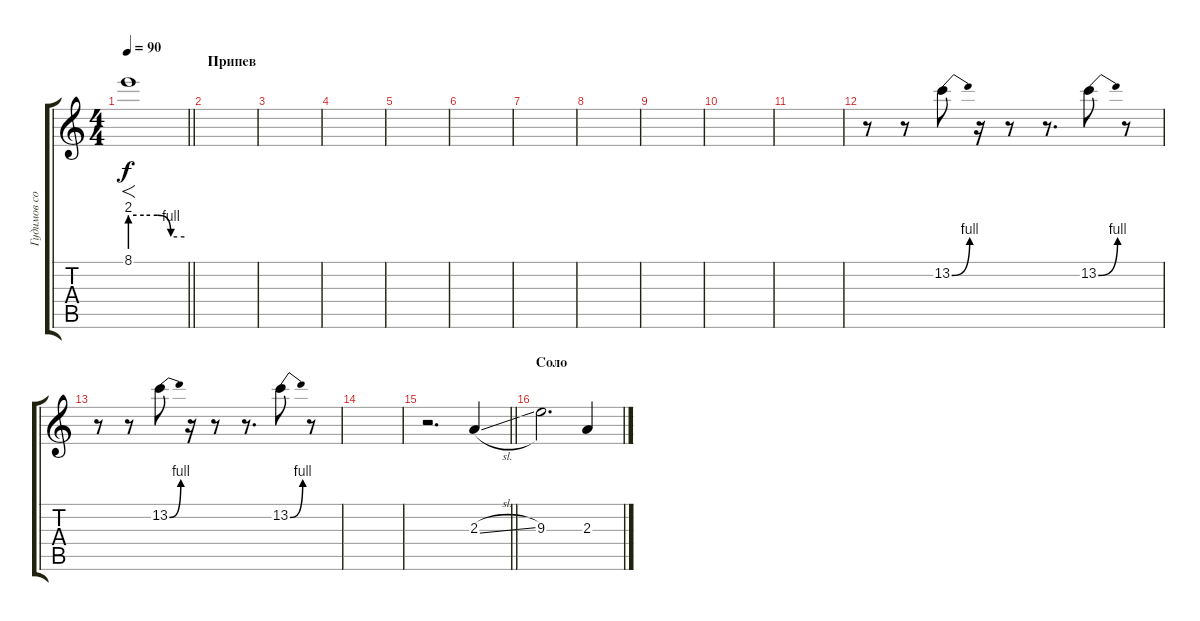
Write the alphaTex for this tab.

\track ("Гудимов соло" "Гудимов со") {instrument overdrivenguitar}
\staff {score tabs}
\tuning (E4 B3 G3 D3 A2 E2) {hide}
\ts (4 4)
\tempo 90
\clef g2
\barLineRight lightlight
\ks c
8.1{be (custom 0 8 15 8 30 8 45 4 60 4)}.1{f dy f volume 16} |
\section ("" "Припев")
|
|
|
|
|
|
|
|
|
|
r.8 r.8 13.2{be (bend 0 0 60 4)}.8 r.16 r.8 r.8{d} 13.2{be (bend 0 0 60 4)}.8 r.8 |
r.8 r.8 13.2{be (bend 0 0 60 4)}.8 r.16 r.8 r.8{d} 13.2{be (bend 0 0 60 4)}.8 r.8 |
|
\barLineRight lightlight
r.2{d} 2.3{sl}.4 |
\section ("" "Соло")
9.3.2{d} 2.3{sl}.4
